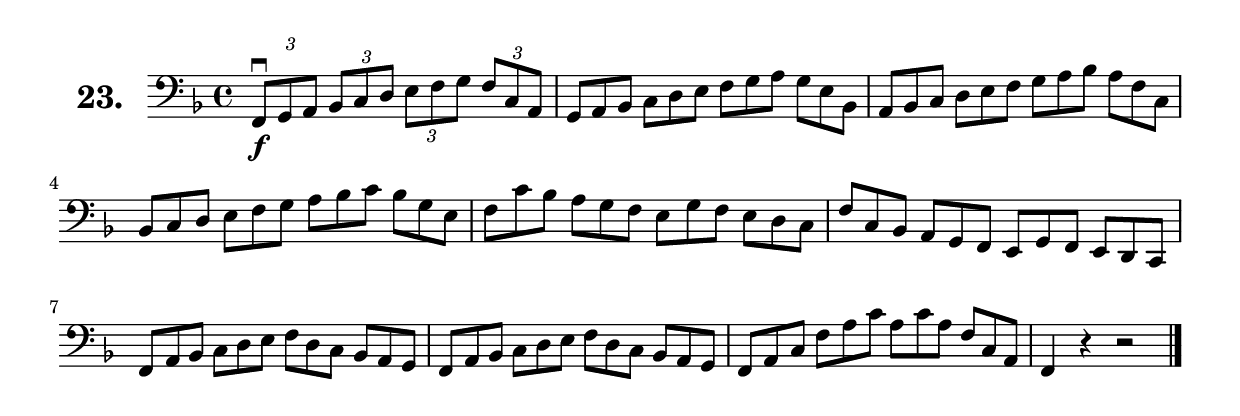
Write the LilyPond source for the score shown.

\version "2.18.2"

\score {
  \new StaffGroup = "" \with {
    instrumentName = \markup { \bold \huge { \larger "23." }}
  }
  <<
    \new Staff = "celloI"
    \relative c, {
      \clef bass
      \key f \major
      \time 4/4

      \tuplet 3/2 4 {
        f8\downbow\f g a bes c d e f g f c a | %01
        \omit TupletNumber 
        g a bes c d e f g a g e bes          | %02
        a bes c d e f g a bes a f c          | %03
        bes c d e f g a bes c bes g e        | %04
        f c' bes a g f e g f e d c           | %05
        f c bes a g f e g f e d c            | %06
        f a bes c d e f d c bes a g          | %07
        f a bes c d e f d c bes a g          | %08
        f a c f a c a c a f c a              | %09
      } 
      f4 r r2 \bar "|."                        %10
 
    }
  >>
  \layout {}
  \header {
    composer = "Sebastian Lee"
  }
}
